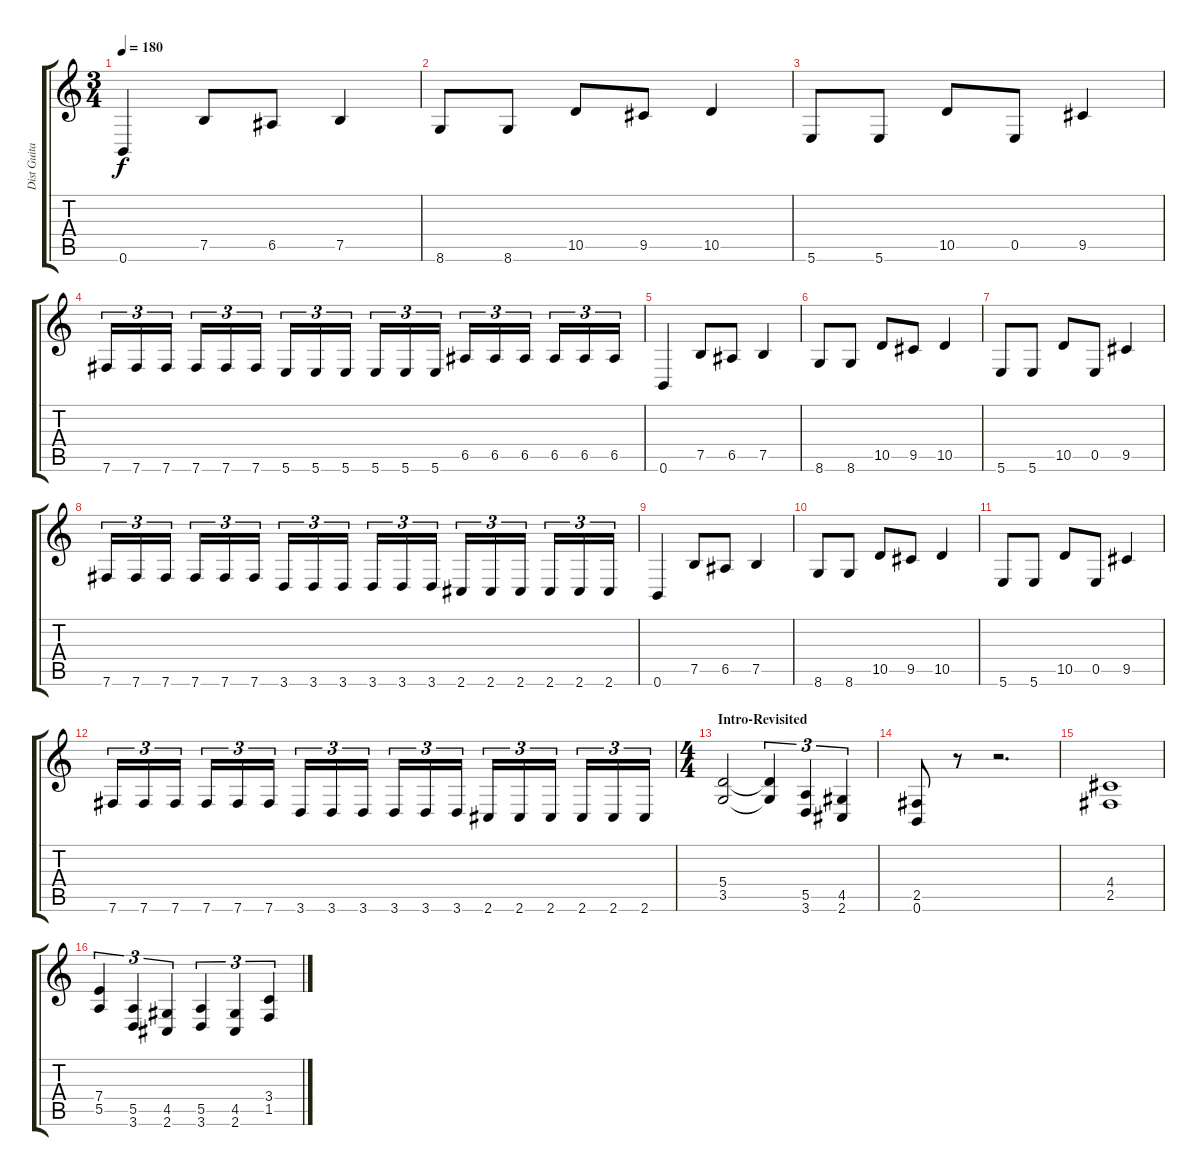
\track ("Dist Guitar 2" "Dist Guita") {instrument distortionguitar}
\staff {score tabs}
\tuning (B3 Gb3 D3 A2 E2 B1) {hide}
\ts (3 4)
\tempo 180
\clef g2
\ks c
0.6.4{dy f} 7.5.8 6.5.8 7.5.4 |
8.6.8 8.6.8 10.5.8 9.5.8 10.5.4 |
5.6.8 5.6.8 10.5.8 0.5.8 9.5.4 |
7.6.16{tu (3 2)} 7.6.16{tu (3 2)} 7.6.16{tu (3 2)} 7.6.16{tu (3 2)} 7.6.16{tu (3 2)} 7.6.16{tu (3 2)} 5.6.16{tu (3 2)} 5.6.16{tu (3 2)} 5.6.16{tu (3 2)} 5.6.16{tu (3 2)} 5.6.16{tu (3 2)} 5.6.16{tu (3 2)} 6.5.16{tu (3 2)} 6.5.16{tu (3 2)} 6.5.16{tu (3 2)} 6.5.16{tu (3 2)} 6.5.16{tu (3 2)} 6.5.16{tu (3 2)} |
0.6.4 7.5.8 6.5.8 7.5.4 |
8.6.8 8.6.8 10.5.8 9.5.8 10.5.4 |
5.6.8 5.6.8 10.5.8 0.5.8 9.5.4 |
7.6.16{tu (3 2)} 7.6.16{tu (3 2)} 7.6.16{tu (3 2)} 7.6.16{tu (3 2)} 7.6.16{tu (3 2)} 7.6.16{tu (3 2)} 3.6.16{tu (3 2)} 3.6.16{tu (3 2)} 3.6.16{tu (3 2)} 3.6.16{tu (3 2)} 3.6.16{tu (3 2)} 3.6.16{tu (3 2)} 2.6.16{tu (3 2)} 2.6.16{tu (3 2)} 2.6.16{tu (3 2)} 2.6.16{tu (3 2)} 2.6.16{tu (3 2)} 2.6.16{tu (3 2)} |
0.6.4 7.5.8 6.5.8 7.5.4 |
8.6.8 8.6.8 10.5.8 9.5.8 10.5.4 |
5.6.8 5.6.8 10.5.8 0.5.8 9.5.4 |
7.6.16{tu (3 2)} 7.6.16{tu (3 2)} 7.6.16{tu (3 2)} 7.6.16{tu (3 2)} 7.6.16{tu (3 2)} 7.6.16{tu (3 2)} 3.6.16{tu (3 2)} 3.6.16{tu (3 2)} 3.6.16{tu (3 2)} 3.6.16{tu (3 2)} 3.6.16{tu (3 2)} 3.6.16{tu (3 2)} 2.6.16{tu (3 2)} 2.6.16{tu (3 2)} 2.6.16{tu (3 2)} 2.6.16{tu (3 2)} 2.6.16{tu (3 2)} 2.6.16{tu (3 2)} |
\ts (4 4)
\section ("" "Intro-Revisited")
(5.4 3.5).2 (5.4{t} 3.5{t}).4{tu (3 2)} (5.5 3.6).4{tu (3 2)} (4.5 2.6).4{tu (3 2)} |
(2.5 0.6).8 r.8 r.2{d} |
(4.4 2.5).1 |
(7.4 5.5).4{tu (3 2)} (5.5 3.6).4{tu (3 2)} (4.5 2.6).4{tu (3 2)} (5.5 3.6).4{tu (3 2)} (4.5 2.6).4{tu (3 2)} (3.4 1.5).4{tu (3 2)}
